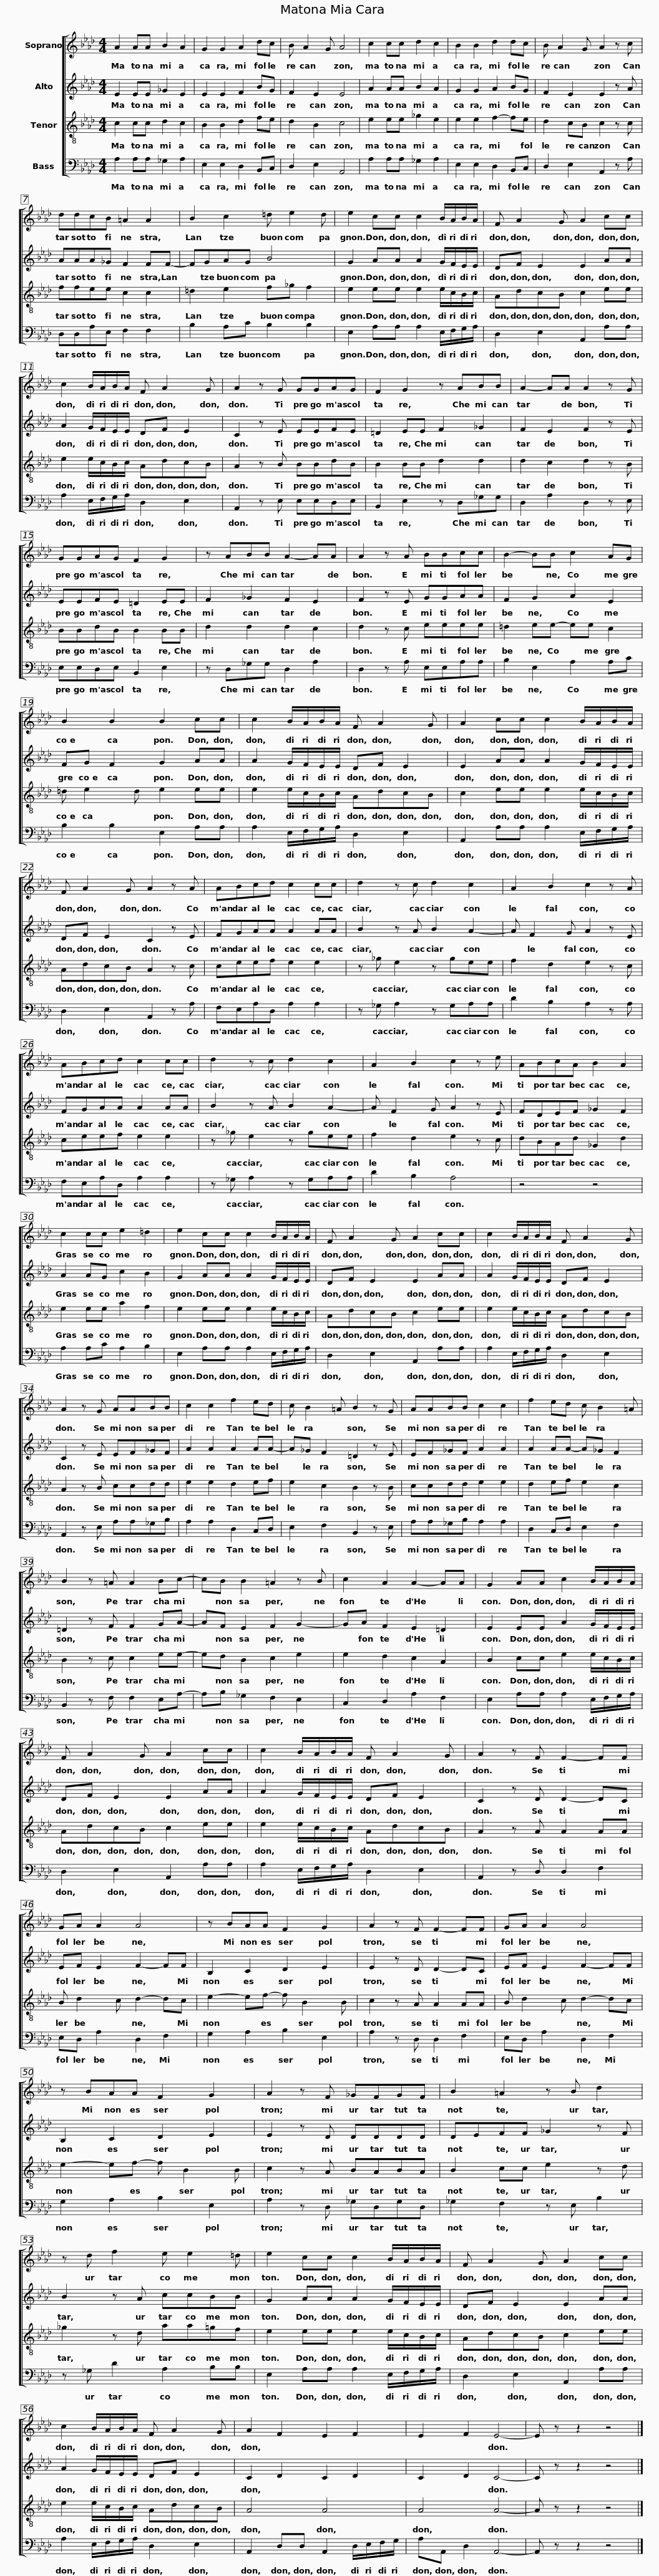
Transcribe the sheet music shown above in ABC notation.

X:1
%%score [ 1 2 3 4 ]
L:1/8
M:4/4
I:linebreak $
K:Ab
V:1 treble
V:2 treble
V:3 treble-8
V:4 bass
V:1
 A2 AA B2 A2 | G2 G2 A2 dc | B A2 G A4 | c2 cc d2 c2 | B2 B2 d2 dc |$ %5
 B A2 G A2 z c | ddcB =A2 A2 | B2 c2 =d e2 d |$ e2 cc c2 B/A/B/A/ | F A2 G A2 cc |$ %10
 c2 B/A/B/A/ F A2 G | A2 z G GGAG | F2 G2 z ABB |$ A2- AA A2 z G | GGAG F2 G2 | %15
 z ABB A2- AA | A2 z A BBcc |$ B2- BB c2 AG | B2 B2 B2 cc | c2 B/A/B/A/ F A2 G |$ %20
 A2 cc c2 B/A/B/A/ | F A2 G A2 z A | ABcd c2 cc |$ d2 z c d2 c2 | A2 B2 c2 z A | %25
 ABcd c2 cc |$ d2 z c d2 c2 | A2 B2 c2 z e | ABcA B2 A2 | c2 cc e2 =d2 |$ %30
 e2 cc c2 B/A/B/A/ | F A2 G A2 cc |$ c2 B/A/B/A/ F A2 G | A2 z G AABB | c2 c2 f2 ed | %35
 c B2 =A B2 z G |$ AABB c2 c2 | f2 ed c B2 =A | B2 z =A A2 Bc- | cB B2 =A2 z B |$ %40
 c2 A2 A2- AA | G2 AA c2 B/A/B/A/ | F A2 G A2 cc |$ c2 B/A/B/A/ F A2 G | A2 z F F2- FF | %45
 GA A2 A4 | z BAA F2 G2 |$ A2 z F F2- FF | GA A2 A4 | z BAA F2 G2 | %50
 A2 z F _GFGF |$ B2 =A2 z B d2 | z d f2 e e2 =d | e2 cc c2 B/A/B/A/ |$ F A2 G A2 cc | %55
 c2 B/A/B/A/ F A2 G |$ A2 F2 E2 F2 | E2 F2 E4- | E z z2 z4 |] %59
V:2
 E2 EE _G2 E2 | E2 E2 F2 BG | F2 E2 E4 | A2 AA B2 A2 | G2 G2 A2 BG |$ %5
 F2 E2 E2 z A | AAA_G F2 FF- | FGAG B4 |$ G2 AA A2 G/F/E/E/ | DF E2 E2 AA |$ %10
 A2 G/F/E/E/ DF E2 | C2 z E EEFE | =D2 EE F2 _G2 |$ F2 E2 F2 z E | EEFE =D2 EE | %15
 F2 _G2 F2 E2 | F2 z E GGAA |$ F2 G2 A2 E2 | FG F2 G2 AA | A2 G/F/E/E/ DF E2 |$ %20
 E2 AA A2 G/F/E/E/ | DF E2 C2 z E | FGAA A2 AA |$ B2 z A B2 A2- | A F2 G A2 z E | %25
 FGAA A2 AA |$ B2 z A B2 A2- | A F2 G A2 z E | FDEF _G2 F2 | A2 AG c2 B2 |$ %30
 G2 AA A2 G/F/E/E/ | DF E2 E2 AA |$ A2 G/F/E/E/ DF E2 | C2 z E EF_GF | A2 A2 A2 AA- | %35
 A_G F2 =D2 z E |$ EF_GF A2 A2 | A2 AA- A_G F2 | =D2 z F F2 GA- | AF E2 F2 G2- |$ %40
 GA F2 E2 =D2 | E2 EE A2 G/F/E/E/ | DF E2 E2 AA |$ A2 G/F/E/E/ DF E2 | C2 z D D2- DC | %45
 EF E2 F2- FF | B,2 C2 D2 E2 |$ E2 z D D2- DC | EF E2 F2- FF | B,2 C2 D2 E2 | %50
 E2 z D DDDD |$ DEFF _G2 z F | B2 z A ccBB | G2 AA A2 G/F/E/E/ |$ DF E2 E2 AA | %55
 A2 G/F/E/E/ DF E2 |$ C2 D2 C2 D2 | C2 D2 C4- | C z z2 z4 |] %59
V:3
 c2 cc d2 c2 | B2 B2 d2 fe | d2 B2 c4 | e2 ee _g2 e2 | e2 e2 f2- fe |$ %5
 d2 cB c2 z c | ffee c2 c2 | =d2 e2 f_g f2 |$ e2 ee e2 e/c/B/c/ | AdcB c2 ee |$ %10
 e2 e/c/B/c/ AdcB | A2 z B BBdB | B2 BB d2 d2 |$ d2 c2 d2 z B | BBdB B2 BB | %15
 d2 d2 d2 c2 | d2 z c eeee |$ =d2 ee- ee c2 | =d e2 d e2 ee | e2 e/c/B/c/ AdcB |$ %20
 c2 ee e2 e/c/B/c/ | AdcB A2 z c | ceef e2 e2 |$ z _g e2 z gee | f2 d2 e2 z c | %25
 ceef e2 e2 |$ z _g e2 z gee | f2 d2 e2 z c | dBAd _G2 d2 | e2 ee a2 f2 |$ %30
 e2 ee e2 e/c/B/c/ | AdcB c2 ee |$ e2 e/c/B/c/ AdcB | A2 z B ccdd | e2 e2 d2 ef | %35
 e2 c2 B2 z B |$ ccdd e2 e2 | d2 ef e2 c2 | B2 z c c2 ee- | ed B2 c2 e2 |$ %40
 e2 d2 c2 A2 | B2 cc e2 e/c/B/c/ | AdcB c2 ee |$ e2 e/c/B/c/ AdcB | A2 z A A2 AA | %45
 B d2 c d2- dc | e2- ef- f B2 B |$ c2 z A A2 AA | B d2 c d2- dc | e2- ef- f B2 B | %50
 c2 z A BABA |$ B2 cc e2 z d | _g2 z d aa=gf | e2 ee e2 e/c/B/c/ |$ AdcB c2 ee | %55
 e2 e/c/B/c/ AdcB |$ A4 A4 | A4 A4- | A z z2 z4 |] %59
V:4
 A,2 A,A, _G,2 A,2 | E,2 E,2 D,2 B,,C, | D,2 E,2 A,,4 | A,2 A,A, _G,2 A,2 | E,2 E,2 D,2 B,,C, |$ %5
 D,2 E,2 A,,2 z A, | D,D,A,E, F,2 F,2 | B,2 A,C B,2 B,2 |$ E,2 A,A, A,2 E,/F,/G,/A,/ | D,2 E,2 A,,2 A,A, |$ %10
 A,2 E,/F,/G,/A,/ D,2 E,2 | A,,2 z E, E,E,D,E, | B,,2 E,2 z D,_G,G, |$ D,2 A,2 D,2 z E, | E,E,D,E, B,,2 E,2 | %15
 z D,_G,G, D,2 A,2 | D,2 z A, E,E,A,A, |$ B,2 E,2 A,2 A,C | B,2 B,2 E,2 A,A, | A,2 E,/F,/G,/A,/ D,2 E,2 |$ %20
 A,,2 A,A, A,2 E,/F,/G,/A,/ | D,2 E,2 A,,2 z A, | F,E,A,D, A,2 A,2 |$ z _G, A,2 z G,A,A, | D2 B,2 A,2 z A, | %25
 F,E,A,D, A,2 A,2 |$ z _G, A,2 z G,A,A, | D2 B,2 A,4 | z4 z4 | A,2 A,C A,2 B,2 |$ %30
 E,2 A,A, A,2 E,/F,/G,/A,/ | D,2 E,2 A,,2 A,A, |$ A,2 E,/F,/G,/A,/ D,2 E,2 | A,,2 z E, A,A,_G,B, | A,2 A,2 D,2 C,D, | %35
 E,2 F,2 B,,2 z E, |$ A,A,_G,B, A,2 A,2 | D,2 C,D, E,2 F,2 | B,,2 z F, F,2 E,A,- | A,B, _G,2 F,2 E,2 |$ %40
 C,2 D,2 A,2 F,2 | E,2 A,A, A,2 E,/F,/G,/A,/ | D,2 E,2 A,,2 A,A, |$ A,2 E,/F,/G,/A,/ D,2 E,2 | A,,2 z D, D,2 F,2 | %45
 E,D, A,2 D,2 F,2 | G,2 A,2 B,2 E,2 |$ A,2 z D, D,2 F,2 | E,D, A,2 D,2 F,2 | G,2 A,2 B,2 E,2 | %50
 A,2 z D, _G,D,G,D, |$ _G,2 F,2 z E, B,2 | z _G, D2 A,2 B,B, | E,2 A,A, A,2 E,/F,/G,/A,/ |$ D,2 E,2 A,,2 A,A, | %55
 A,2 E,/F,/G,/A,/ D,2 E,2 |$ A,,2 D,D, A,,2 D,/E,/F,/G,/ | A,A,, D,2 A,,4- | A,, z z2 z4 |] %59
